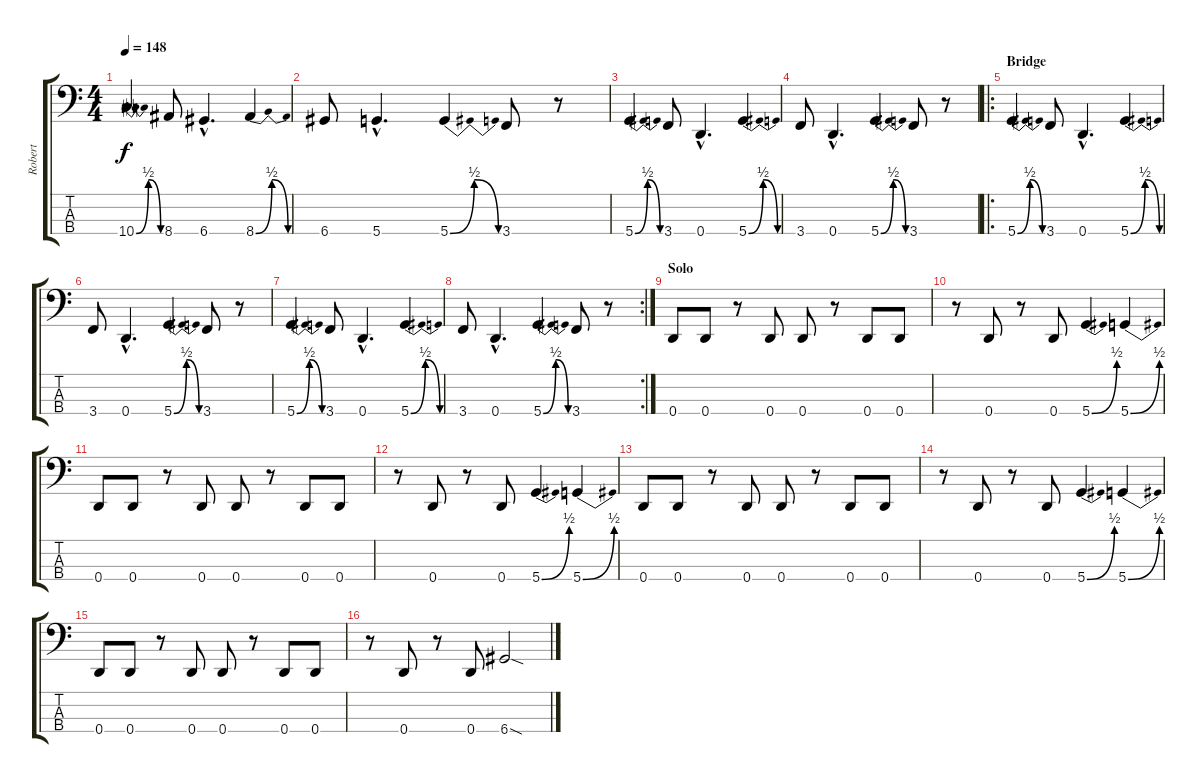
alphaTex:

\track ("Robert" "Robert") {instrument slapbass2}
\staff {score tabs}
\tuning (G2 D2 A1 D1) {hide}
\ts (4 4)
\tempo 148
\clef f4
\ks c
10.4{be (bendrelease 0 0 30 2 30 2 60 0)}.4{dy f} 8.4.8 6.4{hac}.4{d} 8.4{be (bendrelease 0 0 30 2 30 2 60 0)}.4 |
6.4.8 5.4{hac}.4{d} 5.4{be (bendrelease 0 0 30 2 30 2 60 0)}.4 3.4.8 r.8 |
5.4{be (bendrelease 0 0 30 2 30 2 60 0)}.4 3.4.8 0.4{hac}.4{d} 5.4{be (bendrelease 0 0 30 2 30 2 60 0)}.4 |
3.4.8 0.4{hac}.4{d} 5.4{be (bendrelease 0 0 30 2 30 2 60 0)}.4 3.4.8 r.8 |
\ro
\section ("" "Bridge")
5.4{be (bendrelease 0 0 30 2 30 2 60 0)}.4 3.4.8 0.4{hac}.4{d} 5.4{be (bendrelease 0 0 30 2 30 2 60 0)}.4 |
3.4.8 0.4{hac}.4{d} 5.4{be (bendrelease 0 0 30 2 30 2 60 0)}.4 3.4.8 r.8 |
5.4{be (bendrelease 0 0 30 2 30 2 60 0)}.4 3.4.8 0.4{hac}.4{d} 5.4{be (bendrelease 0 0 30 2 30 2 60 0)}.4 |
\rc 2
3.4.8 0.4{hac}.4{d} 5.4{be (bendrelease 0 0 30 2 30 2 60 0)}.4 3.4.8 r.8 |
\section ("" "Solo")
0.4.8 0.4.8 r.8 0.4.8 0.4.8 r.8 0.4.8 0.4.8 |
r.8 0.4.8 r.8 0.4.8 5.4{be (bend 0 0 60 2)}.4 5.4{be (bend 0 0 60 2)}.4 |
0.4.8 0.4.8 r.8 0.4.8 0.4.8 r.8 0.4.8 0.4.8 |
r.8 0.4.8 r.8 0.4.8 5.4{be (bend 0 0 60 2)}.4 5.4{be (bend 0 0 60 2)}.4 |
0.4.8 0.4.8 r.8 0.4.8 0.4.8 r.8 0.4.8 0.4.8 |
r.8 0.4.8 r.8 0.4.8 5.4{be (bend 0 0 60 2)}.4 5.4{be (bend 0 0 60 2)}.4 |
0.4.8 0.4.8 r.8 0.4.8 0.4.8 r.8 0.4.8 0.4.8 |
r.8 0.4.8 r.8 0.4.8 6.4{sod}.2
